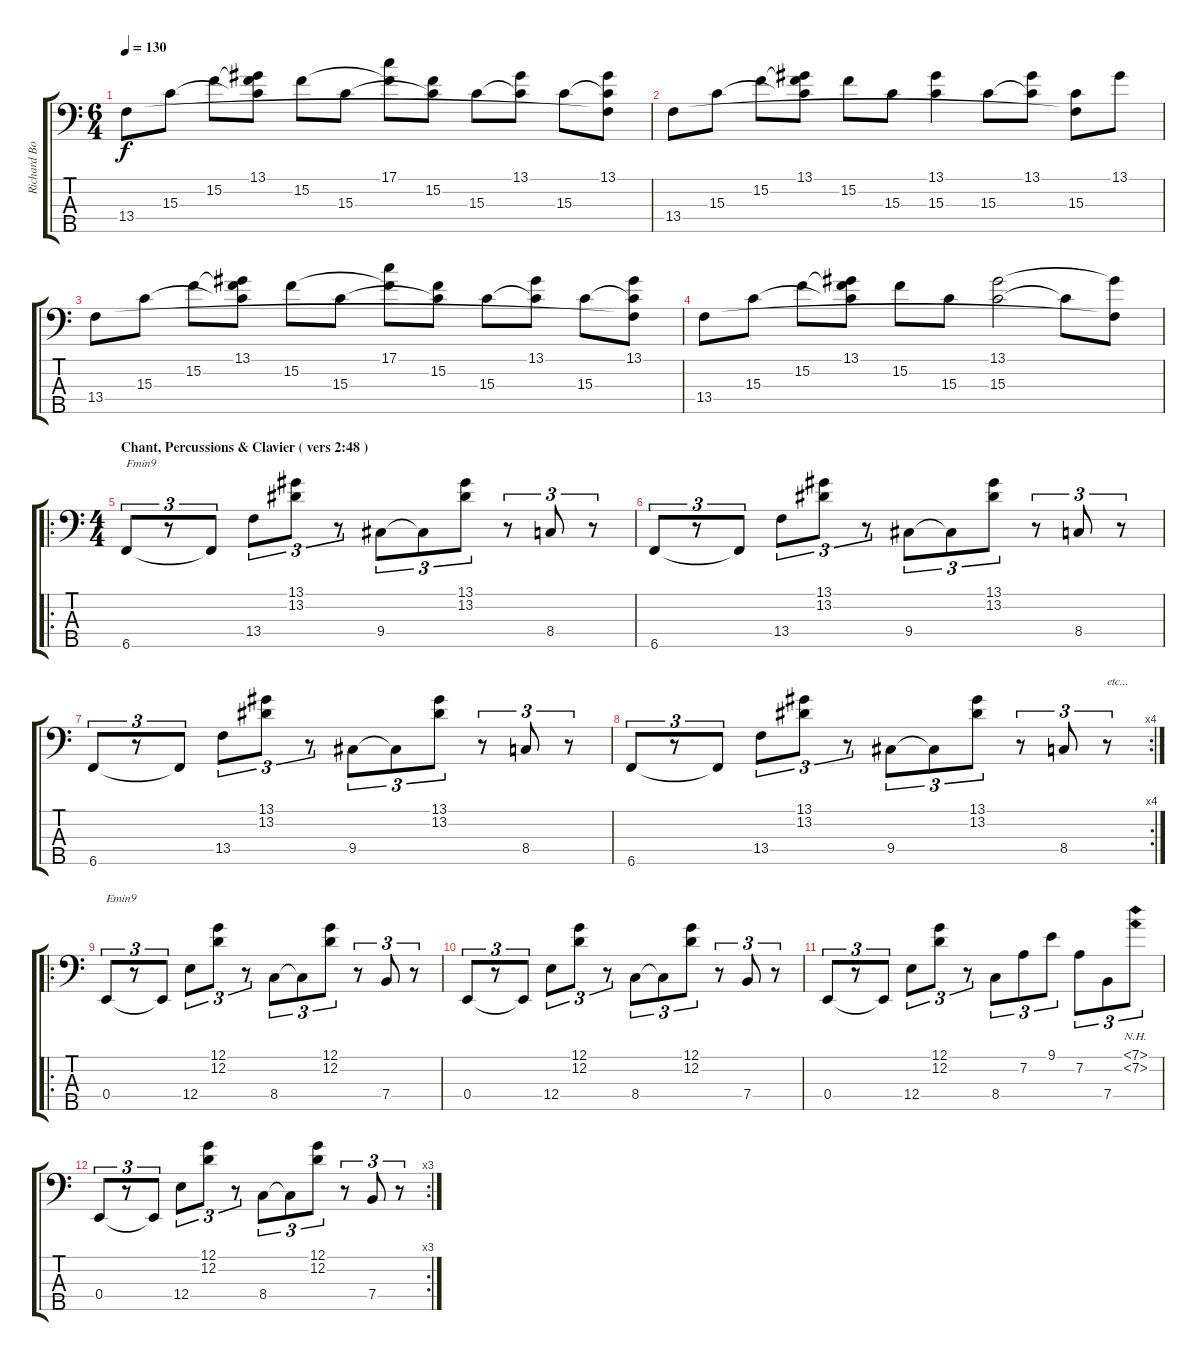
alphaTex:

\track ("Richard Bona" "Richard Bo") {instrument electricbassfinger}
\staff {score tabs}
\tuning (G2 D2 A1 E1 B0) {hide}
\ts (6 4)
\tempo 130
\clef f4
\ks c
13.4.8{dy f} 15.3.8 15.2.8 (13.1 15.2{t} 15.3{t}).8 15.2.8 15.3.8 (17.1 15.2{t}).8 (15.2 15.3{t}).8 15.3.8 (13.1 15.3{t}).8 15.3.8 (13.1 15.3{t} 13.4{t}).8 |
13.4.8 15.3.8 15.2.8 (13.1 15.2{t} 15.3{t}).8 15.2.8 15.3.8 (13.1 15.3).4 15.3.8 (13.1 15.3{t}).8 (15.3 13.4{t}).8 13.1.8 |
13.4.8 15.3.8 15.2.8 (13.1 15.2{t} 15.3{t}).8 15.2.8 15.3.8 (17.1 15.2{t}).8 (15.2 15.3{t}).8 15.3.8 (13.1 15.3{t}).8 15.3.8 (13.1 15.3{t} 13.4{t}).8 |
13.4.8 15.3.8 15.2.8 (13.1 15.2{t} 15.3{t}).8 15.2.8 15.3.8 (13.1 15.3).2 15.3{t}.8 (13.1{t} 13.4{t}).8 |
\ro
\ts (4 4)
\section ("" "Chant, Percussions & Clavier ( vers 2:48 )")
6.5.8{tu (3 2) txt "Fmin9"} r.8{tu (3 2)} 6.5{t}.8{tu (3 2)} 13.4.8{tu (3 2)} (13.1 13.2).8{tu (3 2)} r.8{tu (3 2)} 9.4.8{tu (3 2)} 9.4{t}.8{tu (3 2)} (13.1 13.2).8{tu (3 2)} r.8{tu (3 2)} 8.4.8{tu (3 2)} r.8{tu (3 2)} |
6.5.8{tu (3 2)} r.8{tu (3 2)} 6.5{t}.8{tu (3 2)} 13.4.8{tu (3 2)} (13.1 13.2).8{tu (3 2)} r.8{tu (3 2)} 9.4.8{tu (3 2)} 9.4{t}.8{tu (3 2)} (13.1 13.2).8{tu (3 2)} r.8{tu (3 2)} 8.4.8{tu (3 2)} r.8{tu (3 2)} |
6.5.8{tu (3 2)} r.8{tu (3 2)} 6.5{t}.8{tu (3 2)} 13.4.8{tu (3 2)} (13.1 13.2).8{tu (3 2)} r.8{tu (3 2)} 9.4.8{tu (3 2)} 9.4{t}.8{tu (3 2)} (13.1 13.2).8{tu (3 2)} r.8{tu (3 2)} 8.4.8{tu (3 2)} r.8{tu (3 2)} |
\rc 4
6.5.8{tu (3 2)} r.8{tu (3 2)} 6.5{t}.8{tu (3 2)} 13.4.8{tu (3 2)} (13.1 13.2).8{tu (3 2)} r.8{tu (3 2)} 9.4.8{tu (3 2)} 9.4{t}.8{tu (3 2)} (13.1 13.2).8{tu (3 2)} r.8{tu (3 2)} 8.4.8{tu (3 2)} r.8{tu (3 2) txt "etc..."} |
\ro
0.4.8{tu (3 2) txt "Emin9"} r.8{tu (3 2)} 0.4{t}.8{tu (3 2)} 12.4.8{tu (3 2)} (12.1 12.2).8{tu (3 2)} r.8{tu (3 2)} 8.4.8{tu (3 2)} 8.4{t}.8{tu (3 2)} (12.1 12.2).8{tu (3 2)} r.8{tu (3 2)} 7.4.8{tu (3 2)} r.8{tu (3 2)} |
0.4.8{tu (3 2)} r.8{tu (3 2)} 0.4{t}.8{tu (3 2)} 12.4.8{tu (3 2)} (12.1 12.2).8{tu (3 2)} r.8{tu (3 2)} 8.4.8{tu (3 2)} 8.4{t}.8{tu (3 2)} (12.1 12.2).8{tu (3 2)} r.8{tu (3 2)} 7.4.8{tu (3 2)} r.8{tu (3 2)} |
0.4.8{tu (3 2)} r.8{tu (3 2)} 0.4{t}.8{tu (3 2)} 12.4.8{tu (3 2)} (12.1 12.2).8{tu (3 2)} r.8{tu (3 2)} 8.4.8{tu (3 2)} 7.2.8{tu (3 2)} 9.1.8{tu (3 2)} 7.2.8{tu (3 2)} 7.4.8{tu (3 2)} (7.1{nh} 7.2{nh}).8{tu (3 2)} |
\rc 3
0.4.8{tu (3 2)} r.8{tu (3 2)} 0.4{t}.8{tu (3 2)} 12.4.8{tu (3 2)} (12.1 12.2).8{tu (3 2)} r.8{tu (3 2)} 8.4.8{tu (3 2)} 8.4{t}.8{tu (3 2)} (12.1 12.2).8{tu (3 2)} r.8{tu (3 2)} 7.4.8{tu (3 2)} r.8{tu (3 2)}
